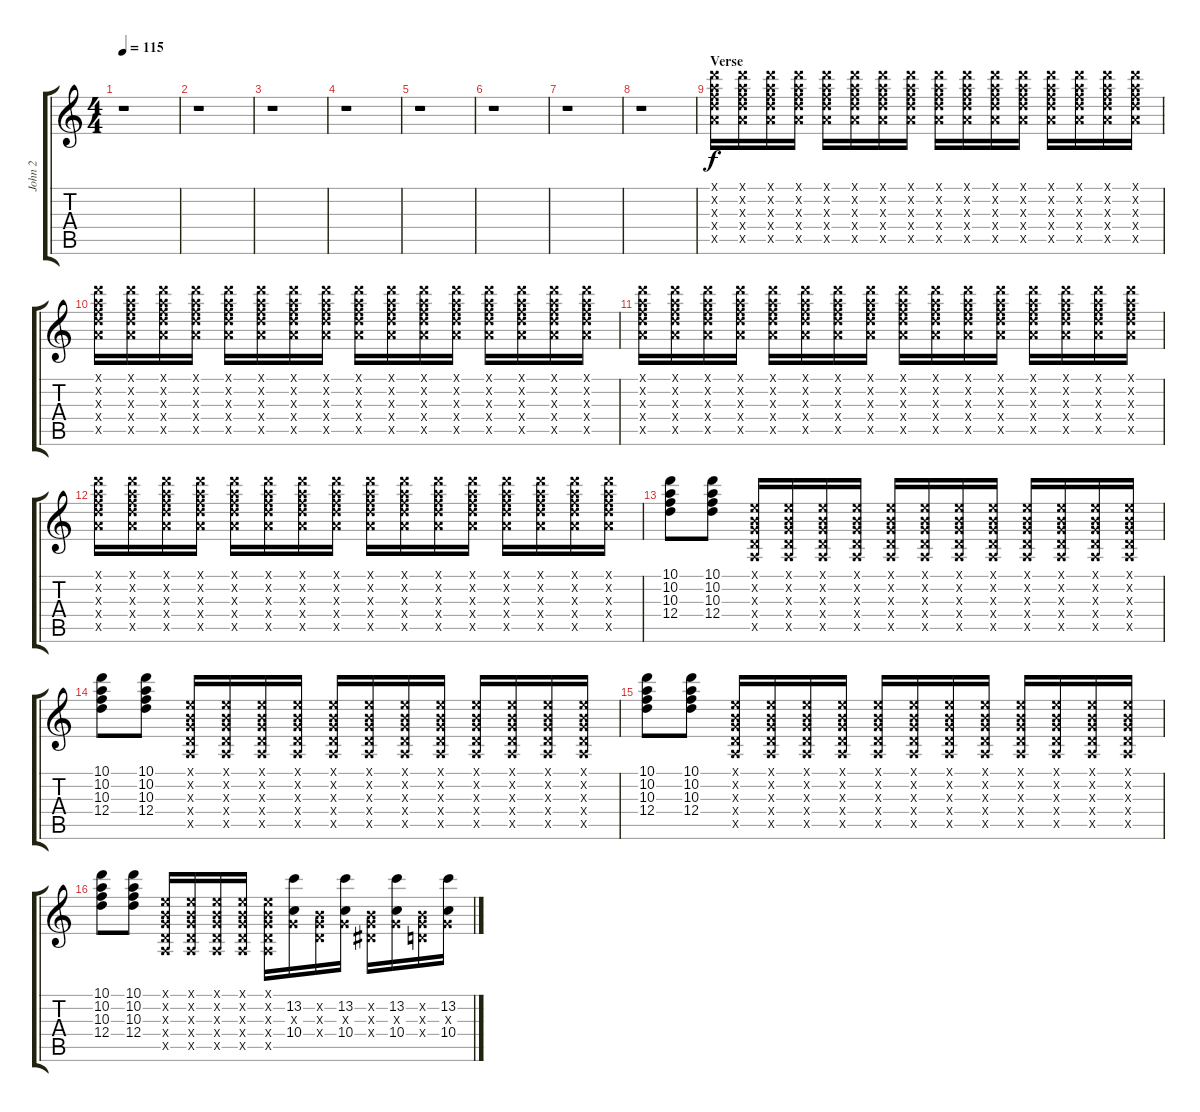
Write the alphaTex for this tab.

\track ("John 2" "John 2") {instrument distortionguitar}
\staff {score tabs}
\tuning (E4 B3 G3 D3 A2 E2) {hide}
\ts (4 4)
\tempo 115
\clef g2
\ks c
r.1{dy f} |
r.1 |
r.1 |
r.1 |
r.1 |
r.1 |
r.1 |
r.1 |
\section ("" "Verse")
(10.1{x} 10.2{x} 10.3{x} 12.4{x} 12.5{x}).16 (10.1{x} 10.2{x} 10.3{x} 12.4{x} 12.5{x}).16 (10.1{x} 10.2{x} 10.3{x} 12.4{x} 12.5{x}).16 (10.1{x} 10.2{x} 10.3{x} 12.4{x} 12.5{x}).16 (10.1{x} 10.2{x} 10.3{x} 12.4{x} 12.5{x}).16 (10.1{x} 10.2{x} 10.3{x} 12.4{x} 12.5{x}).16 (10.1{x} 10.2{x} 10.3{x} 12.4{x} 12.5{x}).16 (10.1{x} 10.2{x} 10.3{x} 12.4{x} 12.5{x}).16 (10.1{x} 10.2{x} 10.3{x} 12.4{x} 12.5{x}).16 (10.1{x} 10.2{x} 10.3{x} 12.4{x} 12.5{x}).16 (10.1{x} 10.2{x} 10.3{x} 12.4{x} 12.5{x}).16 (10.1{x} 10.2{x} 10.3{x} 12.4{x} 12.5{x}).16 (10.1{x} 10.2{x} 10.3{x} 12.4{x} 12.5{x}).16 (10.1{x} 10.2{x} 10.3{x} 12.4{x} 12.5{x}).16 (10.1{x} 10.2{x} 10.3{x} 12.4{x} 12.5{x}).16 (10.1{x} 10.2{x} 10.3{x} 12.4{x} 12.5{x}).16 |
(10.1{x} 10.2{x} 10.3{x} 12.4{x} 12.5{x}).16 (10.1{x} 10.2{x} 10.3{x} 12.4{x} 12.5{x}).16 (10.1{x} 10.2{x} 10.3{x} 12.4{x} 12.5{x}).16 (10.1{x} 10.2{x} 10.3{x} 12.4{x} 12.5{x}).16 (10.1{x} 10.2{x} 10.3{x} 12.4{x} 12.5{x}).16 (10.1{x} 10.2{x} 10.3{x} 12.4{x} 12.5{x}).16 (10.1{x} 10.2{x} 10.3{x} 12.4{x} 12.5{x}).16 (10.1{x} 10.2{x} 10.3{x} 12.4{x} 12.5{x}).16 (10.1{x} 10.2{x} 10.3{x} 12.4{x} 12.5{x}).16 (10.1{x} 10.2{x} 10.3{x} 12.4{x} 12.5{x}).16 (10.1{x} 10.2{x} 10.3{x} 12.4{x} 12.5{x}).16 (10.1{x} 10.2{x} 10.3{x} 12.4{x} 12.5{x}).16 (10.1{x} 10.2{x} 10.3{x} 12.4{x} 12.5{x}).16 (10.1{x} 10.2{x} 10.3{x} 12.4{x} 12.5{x}).16 (10.1{x} 10.2{x} 10.3{x} 12.4{x} 12.5{x}).16 (10.1{x} 10.2{x} 10.3{x} 12.4{x} 12.5{x}).16 |
(10.1{x} 10.2{x} 10.3{x} 12.4{x} 12.5{x}).16 (10.1{x} 10.2{x} 10.3{x} 12.4{x} 12.5{x}).16 (10.1{x} 10.2{x} 10.3{x} 12.4{x} 12.5{x}).16 (10.1{x} 10.2{x} 10.3{x} 12.4{x} 12.5{x}).16 (10.1{x} 10.2{x} 10.3{x} 12.4{x} 12.5{x}).16 (10.1{x} 10.2{x} 10.3{x} 12.4{x} 12.5{x}).16 (10.1{x} 10.2{x} 10.3{x} 12.4{x} 12.5{x}).16 (10.1{x} 10.2{x} 10.3{x} 12.4{x} 12.5{x}).16 (10.1{x} 10.2{x} 10.3{x} 12.4{x} 12.5{x}).16 (10.1{x} 10.2{x} 10.3{x} 12.4{x} 12.5{x}).16 (10.1{x} 10.2{x} 10.3{x} 12.4{x} 12.5{x}).16 (10.1{x} 10.2{x} 10.3{x} 12.4{x} 12.5{x}).16 (10.1{x} 10.2{x} 10.3{x} 12.4{x} 12.5{x}).16 (10.1{x} 10.2{x} 10.3{x} 12.4{x} 12.5{x}).16 (10.1{x} 10.2{x} 10.3{x} 12.4{x} 12.5{x}).16 (10.1{x} 10.2{x} 10.3{x} 12.4{x} 12.5{x}).16 |
(10.1{x} 10.2{x} 10.3{x} 12.4{x} 12.5{x}).16 (10.1{x} 10.2{x} 10.3{x} 12.4{x} 12.5{x}).16 (10.1{x} 10.2{x} 10.3{x} 12.4{x} 12.5{x}).16 (10.1{x} 10.2{x} 10.3{x} 12.4{x} 12.5{x}).16 (10.1{x} 10.2{x} 10.3{x} 12.4{x} 12.5{x}).16 (10.1{x} 10.2{x} 10.3{x} 12.4{x} 12.5{x}).16 (10.1{x} 10.2{x} 10.3{x} 12.4{x} 12.5{x}).16 (10.1{x} 10.2{x} 10.3{x} 12.4{x} 12.5{x}).16 (10.1{x} 10.2{x} 10.3{x} 12.4{x} 12.5{x}).16 (10.1{x} 10.2{x} 10.3{x} 12.4{x} 12.5{x}).16 (10.1{x} 10.2{x} 10.3{x} 12.4{x} 12.5{x}).16 (10.1{x} 10.2{x} 10.3{x} 12.4{x} 12.5{x}).16 (10.1{x} 10.2{x} 10.3{x} 12.4{x} 12.5{x}).16 (10.1{x} 10.2{x} 10.3{x} 12.4{x} 12.5{x}).16 (10.1{x} 10.2{x} 10.3{x} 12.4{x} 12.5{x}).16 (10.1{x} 10.2{x} 10.3{x} 12.4{x} 12.5{x}).16 |
(10.1 10.2 10.3 12.4).8 (10.1 10.2 10.3 12.4).8 (0.1{x} 0.2{x} 0.3{x} 0.4{x} 0.5{x}).16 (0.1{x} 0.2{x} 0.3{x} 0.4{x} 0.5{x}).16 (0.1{x} 0.2{x} 0.3{x} 0.4{x} 0.5{x}).16 (0.1{x} 0.2{x} 0.3{x} 0.4{x} 0.5{x}).16 (0.1{x} 0.2{x} 0.3{x} 0.4{x} 0.5{x}).16 (0.1{x} 0.2{x} 0.3{x} 0.4{x} 0.5{x}).16 (0.1{x} 0.2{x} 0.3{x} 0.4{x} 0.5{x}).16 (0.1{x} 0.2{x} 0.3{x} 0.4{x} 0.5{x}).16 (0.1{x} 0.2{x} 0.3{x} 0.4{x} 0.5{x}).16 (0.1{x} 0.2{x} 0.3{x} 0.4{x} 0.5{x}).16 (0.1{x} 0.2{x} 0.3{x} 0.4{x} 0.5{x}).16 (0.1{x} 0.2{x} 0.3{x} 0.4{x} 0.5{x}).16 |
(10.1 10.2 10.3 12.4).8 (10.1 10.2 10.3 12.4).8 (0.1{x} 0.2{x} 0.3{x} 0.4{x} 0.5{x}).16 (0.1{x} 0.2{x} 0.3{x} 0.4{x} 0.5{x}).16 (0.1{x} 0.2{x} 0.3{x} 0.4{x} 0.5{x}).16 (0.1{x} 0.2{x} 0.3{x} 0.4{x} 0.5{x}).16 (0.1{x} 0.2{x} 0.3{x} 0.4{x} 0.5{x}).16 (0.1{x} 0.2{x} 0.3{x} 0.4{x} 0.5{x}).16 (0.1{x} 0.2{x} 0.3{x} 0.4{x} 0.5{x}).16 (0.1{x} 0.2{x} 0.3{x} 0.4{x} 0.5{x}).16 (0.1{x} 0.2{x} 0.3{x} 0.4{x} 0.5{x}).16 (0.1{x} 0.2{x} 0.3{x} 0.4{x} 0.5{x}).16 (0.1{x} 0.2{x} 0.3{x} 0.4{x} 0.5{x}).16 (0.1{x} 0.2{x} 0.3{x} 0.4{x} 0.5{x}).16 |
(10.1 10.2 10.3 12.4).8 (10.1 10.2 10.3 12.4).8 (0.1{x} 0.2{x} 0.3{x} 0.4{x} 0.5{x}).16 (0.1{x} 0.2{x} 0.3{x} 0.4{x} 0.5{x}).16 (0.1{x} 0.2{x} 0.3{x} 0.4{x} 0.5{x}).16 (0.1{x} 0.2{x} 0.3{x} 0.4{x} 0.5{x}).16 (0.1{x} 0.2{x} 0.3{x} 0.4{x} 0.5{x}).16 (0.1{x} 0.2{x} 0.3{x} 0.4{x} 0.5{x}).16 (0.1{x} 0.2{x} 0.3{x} 0.4{x} 0.5{x}).16 (0.1{x} 0.2{x} 0.3{x} 0.4{x} 0.5{x}).16 (0.1{x} 0.2{x} 0.3{x} 0.4{x} 0.5{x}).16 (0.1{x} 0.2{x} 0.3{x} 0.4{x} 0.5{x}).16 (0.1{x} 0.2{x} 0.3{x} 0.4{x} 0.5{x}).16 (0.1{x} 0.2{x} 0.3{x} 0.4{x} 0.5{x}).16 |
(10.1 10.2 10.3 12.4).8 (10.1 10.2 10.3 12.4).8 (0.1{x} 0.2{x} 0.3{x} 0.4{x} 0.5{x}).16 (0.1{x} 0.2{x} 0.3{x} 0.4{x} 0.5{x}).16 (0.1{x} 0.2{x} 0.3{x} 0.4{x} 0.5{x}).16 (0.1{x} 0.2{x} 0.3{x} 0.4{x} 0.5{x}).16 (0.1{x} 0.2{x} 0.3{x} 0.4{x} 0.5{x}).16 (13.2 0.3{x} 10.4).16 (0.2{x} 0.3{x} 0.4{x}).16 (13.2 0.3{x} 10.4).16 (0.2{x} 0.3{x} 1.4{x}).16 (13.2 0.3{x} 10.4).16 (0.2{x} 0.3{x} 0.4{x}).16 (13.2 0.3{x} 10.4).16
